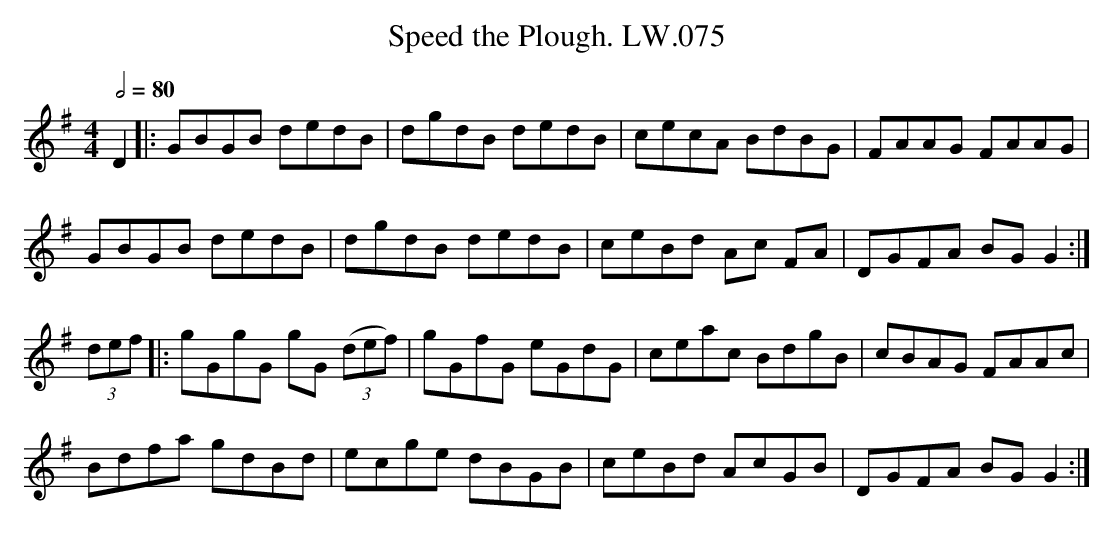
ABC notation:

X:1
T:Speed the Plough. LW.075
M:4/4
Q:1/2=80
L:1/8
K:G
D2 |: GBGB dedB | dgdB dedB | cecA BdBG | FAAG FAAG |
GBGB dedB | dgdB dedB | ceBd Ac FA | DGFA BG G2:|
(3def |: gGgG gG ((3def) | gGfG eGdG | ceac BdgB | cBAG FAAc |
Bdfa gdBd | ecge dBGB | ceBd AcGB | DGFA BG G2:|
